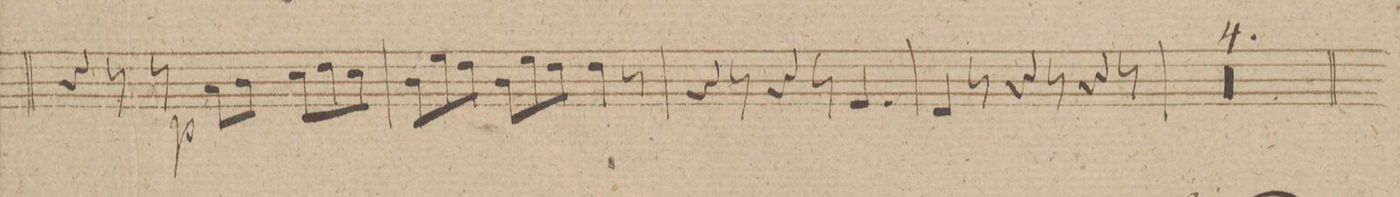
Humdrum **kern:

**kern	**dynam
*I"Clarinetto 2do in A.	*
*clefG2	*
*k[f#]	*
*M9/8	*
4r	.
8r	.
8r	.
8f#\L	p
8g\J	.
8a\L	.
8b\	.
8a\J	.
=30	=30
8g\L	.
8cc\	.
8b\J	.
8g\L	.
8cc\	.
8b\J	.
4b\	.
8r	.
=31	=31
4r	.
8r	.
4r	.
8r	.
4.c/	.
=32	=32
4B/	.
8r	.
4r	.
8r	.
4r	.
8r	.
=33	=33
8%36r	.
=34	=34
=35	=35
=36	=36
=37	=37
*-	*-
